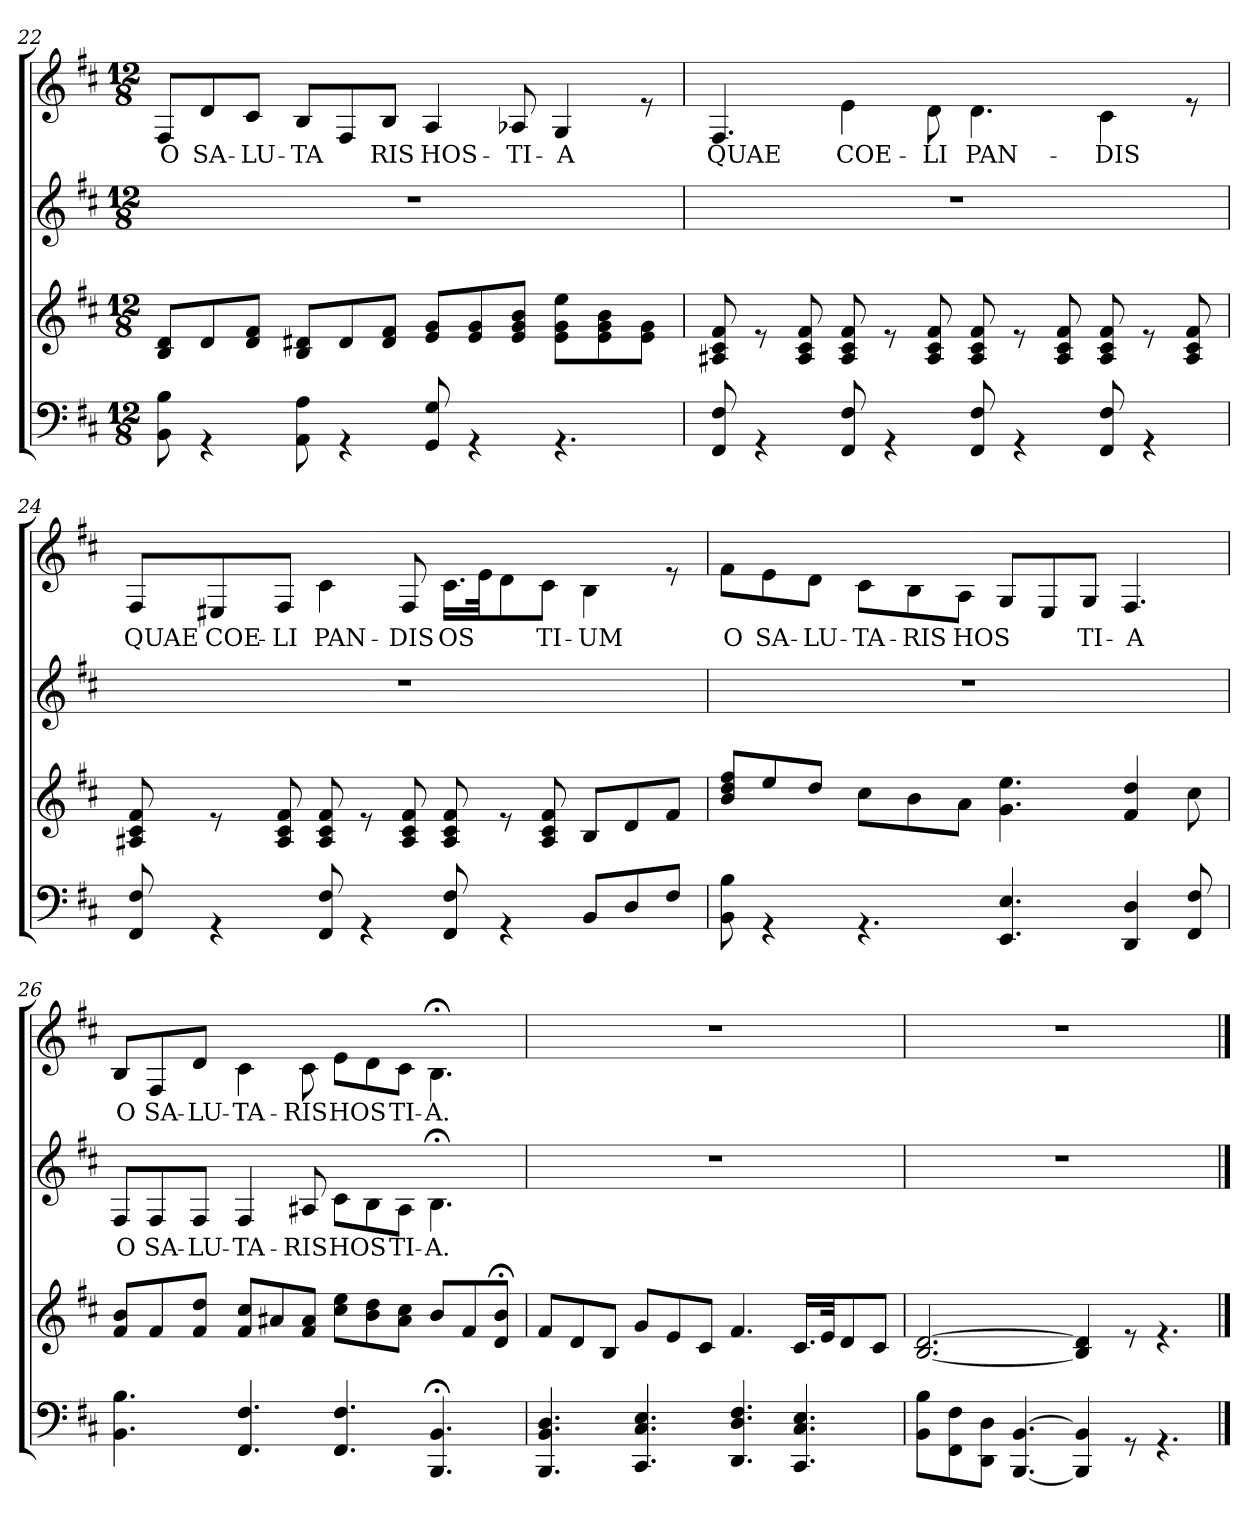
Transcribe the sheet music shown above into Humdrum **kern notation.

**kern	**kern	**kern	**text	**kern	**text
*part4	*part3	*part2	*part2	*part1	*part1
*staff4	*staff3	*staff2	*staff2	*staff1	*staff1
*clefF4	*clefG2	*clefG2	*	*clefG2	*
*	*	*ITrd-7c-12	*	*ITrd-7c-12	*
*k[f#c#]	*k[f#c#]	*k[f#c#]	*	*k[f#c#]	*
*D:	*D:	*D:	*	*D:	*
*M12/8	*M12/8	*M12/8	*	*M12/8	*
=22	=22	=22	=22	=22	=22
!	!	!LO:N:vis=1	!	!	!LO:LY:b
8BB\ 8B\	8B/ 8d/L	1.r	.	8f#/L	O
!	!	!	!	!	!LO:LY:b
4rGG	8d/	.	.	8dd/	SA-
!	!	!	!	!	!LO:LY:b
.	8d/ 8f#/J	.	.	8cc#/J	-LU-
!	!	!	!	!	!LO:LY:b
8AA\ 8A\	8B/ 8d#X/L	.	.	8b/L	-TA
4rGG	8d#/	.	.	8f#/	.
!	!	!	!	!	!LO:LY:b
.	8d#/ 8f#/J	.	.	8b/J	RIS
!	!	!	!	!	!LO:LY:b
8GG/ 8G/	8e/ 8g/L	.	.	4a/	HOS-
4rGG	8e/ 8g/	.	.	.	.
!	!	!	!	!	!LO:LY:b
.	8e/ 8g/ 8b/J	.	.	8a-X/	-TI-
!	!	!	!	!	!LO:LY:b
4.rGG	8e\ 8g\ 8ee\L	.	.	4g/	-A
.	8e\ 8g\ 8b\	.	.	.	.
.	8e\ 8g\J	.	.	8re	.
!!LO:LB:g=z
=23	=23	=23	=23	=23	=23
!	!	!LO:N:vis=1	!	!	!LO:LY:b
8FF#/ 8F#/	8A#X/ 8c#/ 8f#/	1.r	.	4.f#/	QUAE
4rGG	8re	.	.	.	.
.	8A#/ 8c#/ 8f#/	.	.	.	.
!	!	!	!	!	!LO:LY:b
8FF#/ 8F#/	8A#/ 8c#/ 8f#/	.	.	4ee\	COE-
4rGG	8re	.	.	.	.
!	!	!	!	!	!LO:LY:b
.	8A#/ 8c#/ 8f#/	.	.	8dd\	-LI
!	!	!	!	!	!LO:LY:b
8FF#/ 8F#/	8A#/ 8c#/ 8f#/	.	.	4.dd\	PAN-
4rGG	8re	.	.	.	.
.	8A#/ 8c#/ 8f#/	.	.	.	.
!	!	!	!	!	!LO:LY:b
8FF#/ 8F#/	8A#/ 8c#/ 8f#/	.	.	4cc#\	-DIS
4rGG	8re	.	.	.	.
.	8A#/ 8c#/ 8f#/	.	.	8re	.
=24	=24	=24	=24	=24	=24
!	!	!LO:N:vis=1	!	!	!LO:LY:b
8FF#/ 8F#/	8A#X/ 8c#/ 8f#/	1.r	.	8f#/L	QUAE
!	!	!	!	!	!LO:LY:b
4rGG	8re	.	.	8e#X/	COE-
!	!	!	!	!	!LO:LY:b
.	8A#/ 8c#/ 8f#/	.	.	8f#/J	-LI
!	!	!	!	!	!LO:LY:b
8FF#/ 8F#/	8A#/ 8c#/ 8f#/	.	.	4cc#\	PAN-
4rGG	8re	.	.	.	.
!	!	!	!	!	!LO:LY:b
.	8A#/ 8c#/ 8f#/	.	.	8f#/	-DIS
!	!	!	!	!	!LO:LY:b
8FF#/ 8F#/	8A#/ 8c#/ 8f#/	.	.	16.cc#\LL	OS
.	.	.	.	32ee\Jk	.
4rGG	8re	.	.	8dd\	.
!	!	!	!	!	!LO:LY:b
.	8A#/ 8c#/ 8f#/	.	.	8cc#\J	TI-
!	!	!	!	!	!LO:LY:b
8BB/L	8B/L	.	.	4b\	-UM
8D/	8d/	.	.	.	.
8F#/J	8f#/J	.	.	8re	.
!!LO:LB:g=z
=25	=25	=25	=25	=25	=25
!	!	!LO:N:vis=1	!	!	!LO:LY:b
8BB\ 8B\	8b/ 8dd/ 8ff#/L	1.r	.	8ff#\L	O
!	!	!	!	!	!LO:LY:b
4rGG	8ee/	.	.	8ee\	SA-
!	!	!	!	!	!LO:LY:b
.	8dd/J	.	.	8dd\J	-LU-
!	!	!	!	!	!LO:LY:b
4.rGG	8cc#\L	.	.	8cc#\L	-TA-
!	!	!	!	!	!LO:LY:b
.	8b\	.	.	8b\	-RIS
!	!	!	!	!	!LO:LY:b
.	8a\J	.	.	8a\J	HOS
4.EE/ 4.E/	4.g\ 4.ee\	.	.	8g/L	.
.	.	.	.	8e/	.
!	!	!	!	!	!LO:LY:b
.	.	.	.	8g/J	TI-
!	!	!	!	!	!LO:LY:b
4DD/ 4D/	4f#/ 4dd/	.	.	4.f#/	-A
8FF#/ 8F#/	8cc#\	.	.	.	.
=26	=26	=26	=26	=26	=26
!	!	!	!LO:LY:b	!	!LO:LY:b
4.BB\ 4.B\	8f#/ 8b/L	8f#/L	O	8b/L	O
!	!	!	!LO:LY:b	!	!LO:LY:b
.	8f#/	8f#/	SA-	8f#/	SA-
!	!	!	!LO:LY:b	!	!LO:LY:b
.	8f#/ 8dd/J	8f#/J	-LU-	8dd/J	-LU-
!	!	!	!LO:LY:b	!	!LO:LY:b
4.FF#/ 4.F#/	8f#/ 8cc#/L	4f#/	-TA-	4cc#\	-TA-
.	8a#X/	.	.	.	.
!	!	!	!LO:LY:b	!	!LO:LY:b
.	8f#/ 8a#/J	8a#X/	-RIS	8cc#\	-RIS
!	!	!	!LO:LY:b	!	!LO:LY:b
4.FF#/ 4.F#/	8cc#\ 8ee\L	8cc#\L	HOS	8ee\L	HOS
.	8b\ 8dd\	8b\	.	8dd\	.
!	!	!	!LO:LY:b	!	!LO:LY:b
.	8a#\ 8cc#\J	8a#\J	TI-	8cc#\J	TI-
!	!	!	!LO:LY:b	!	!LO:LY:b
4.BBB/; 4.BB/;	8b/L	4.b;<\	-A.	4.b;<\	-A.
.	8f#/	.	.	.	.
.	8d/; 8b/;J	.	.	.	.
!!LO:LB:g=z
=27	=27	=27	=27	=27	=27
!	!	!LO:N:vis=1	!	!LO:N:vis=1	!
4.BBB/ 4.BB/ 4.D/	8f#/L	1.r	.	1.r	.
.	8d/	.	.	.	.
.	8B/J	.	.	.	.
4.CC#/ 4.C#/ 4.E/	8g/L	.	.	.	.
.	8e/	.	.	.	.
.	8c#/J	.	.	.	.
4.DD/ 4.D/ 4.F#/	4.f#/	.	.	.	.
4.CC#/ 4.C#/ 4.E/	16.c#/LL	.	.	.	.
.	32e/Jk	.	.	.	.
.	8d/	.	.	.	.
.	8c#/J	.	.	.	.
=28	=28	=28	=28	=28	=28
!	!	!LO:N:vis=1	!	!LO:N:vis=1	!
8BB\ 8B\L	[<2.B/ [<2.d/	1.r	.	1.r	.
8FF#\ 8F#\	.	.	.	.	.
8DD\ 8D\J	.	.	.	.	.
[<4.BBB/ [<4.BB/	.	.	.	.	.
4BBB/] 4BB/]	4B/] 4d/]	.	.	.	.
8rGG	8re	.	.	.	.
4.rGG	4.re	.	.	.	.
==	==	==	==	==	==
*-	*-	*-	*-	*-	*-
